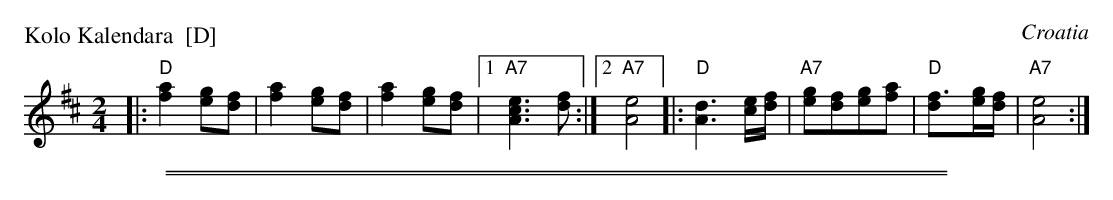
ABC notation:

X:1
P: Kolo Kalendara  [D]
O: Croatia
M: 2/4
L: 1/8
K: D
|: "D"[a2f2][ge][fd] | [a2f2][ge][fd] | [a2f2][ge][fd] |1 "A7"[e3c3A3][fd] :|2 "A7"[e4A4] \
|: "D"[d3A3][e/c/][f/d/] | "A7"[ge][fd][ge][af] | "D"[f3d][g/e/][f/d/] | "A7"[e4A4] :|
